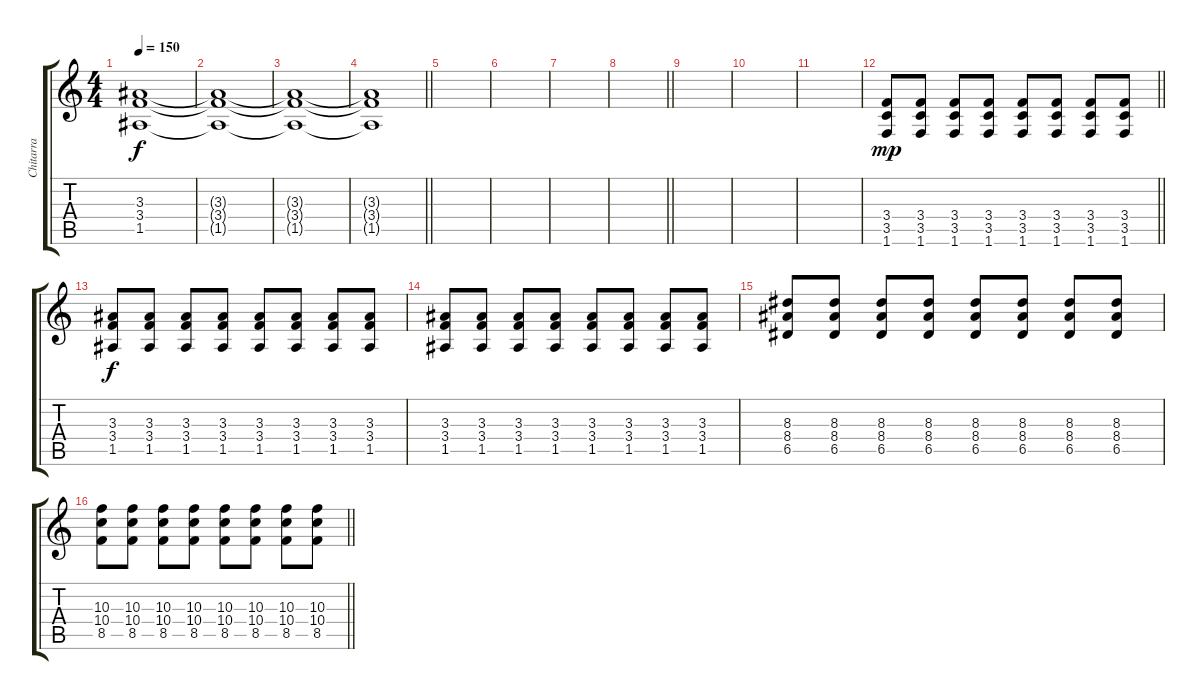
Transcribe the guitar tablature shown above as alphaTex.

\track ("Chitarra" "Chitarra") {instrument overdrivenguitar}
\staff {score tabs}
\tuning (E4 B3 G3 D3 A2 E2) {hide}
\ts (4 4)
\tempo 150
\clef g2
\ks c
(3.3 3.4 1.5).1{dy f} |
(3.3{t} 3.4{t} 1.5{t}).1 |
(3.3{t} 3.4{t} 1.5{t}).1 |
\barLineRight lightlight
(3.3{t} 3.4{t} 1.5{t}).1 |
|
|
|
\barLineRight lightlight
|
|
|
|
\barLineRight lightlight
(3.4 3.5 1.6).8{dy mp} (3.4 3.5 1.6).8 (3.4 3.5 1.6).8 (3.4 3.5 1.6).8 (3.4 3.5 1.6).8 (3.4 3.5 1.6).8 (3.4 3.5 1.6).8 (3.4 3.5 1.6).8 |
(3.3 3.4 1.5).8{dy f} (3.3 3.4 1.5).8 (3.3 3.4 1.5).8 (3.3 3.4 1.5).8 (3.3 3.4 1.5).8 (3.3 3.4 1.5).8 (3.3 3.4 1.5).8 (3.3 3.4 1.5).8 |
(3.3 3.4 1.5).8 (3.3 3.4 1.5).8 (3.3 3.4 1.5).8 (3.3 3.4 1.5).8 (3.3 3.4 1.5).8 (3.3 3.4 1.5).8 (3.3 3.4 1.5).8 (3.3 3.4 1.5).8 |
(8.3 8.4 6.5).8 (8.3 8.4 6.5).8 (8.3 8.4 6.5).8 (8.3 8.4 6.5).8 (8.3 8.4 6.5).8 (8.3 8.4 6.5).8 (8.3 8.4 6.5).8 (8.3 8.4 6.5).8 |
\barLineRight lightlight
(10.3 10.4 8.5).8 (10.3 10.4 8.5).8 (10.3 10.4 8.5).8 (10.3 10.4 8.5).8 (10.3 10.4 8.5).8 (10.3 10.4 8.5).8 (10.3 10.4 8.5).8 (10.3 10.4 8.5).8
